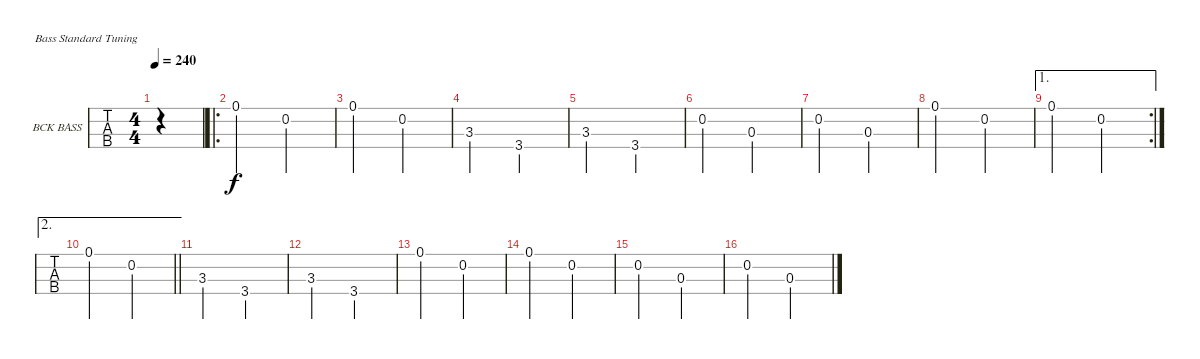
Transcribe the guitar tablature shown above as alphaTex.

\defaultSystemsLayout 4
\bracketExtendMode groupsimilarinstruments
\firstSystemTrackNameOrientation horizontal
\otherSystemsTrackNameOrientation horizontal
\track ("BCK BASS" "BCK BASS") {instrument acousticbass}
\staff {tabs}
\tuning (G2 D2 A1 E1)
\ts (4 4)
\tempo 240
\clef f4
\ks c
|
\ro
0.1.2 0.2.2 |
0.1.2 0.2.2 |
3.3.2 3.4.2 |
3.3.2 3.4.2 |
0.2.2 0.3.2 |
0.2.2 0.3.2 |
0.1.2 0.2.2 |
\ae 1
\rc 2
0.1.2 0.2.2 |
\ae 2
\barLineRight lightlight
0.1.2 0.2.2 |
3.3.2 3.4.2 |
3.3.2 3.4.2 |
0.1.2 0.2.2 |
0.1.2 0.2.2 |
0.2.2 0.3.2 |
0.2.2 0.3.2
